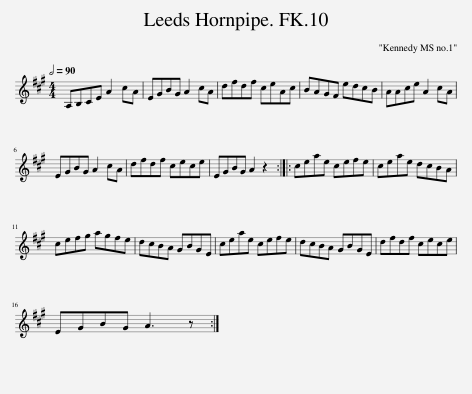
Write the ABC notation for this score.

X:1
L:1/8
Q:1/2=90
M:4/4
I:linebreak $
K:A
V:1 treble
V:1
 A,B,CE A2 cA | EGBG A2 cA | dfdf ceAc | BAGF edcB | AAce A2 cA |$ %5
 EGBG A2 cA | dfdf cece | EGBG A2 z2 :: ceae cefe | ceae dcBA |$ %10
 cefg agfe | dcBA GBGE | ceae cefe | dcBA GBGE | dfdf cece |$ %15
 EGBG A3 z :| %16
